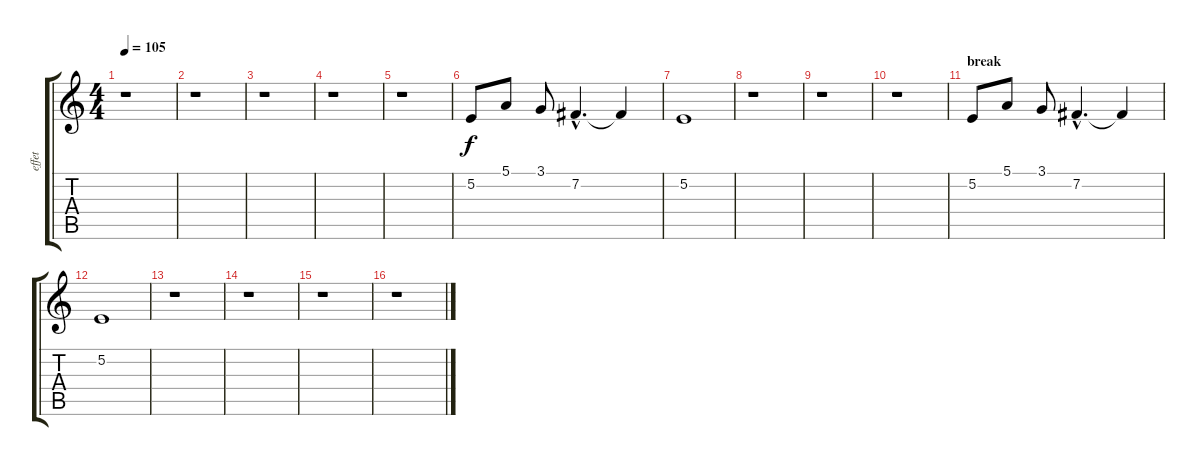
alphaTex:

\track ("effet" "effet") {instrument oboe}
\staff {score tabs}
\tuning (E4 B3 G3 D3 A2 E2) {hide}
\ts (4 4)
\tempo 105
\clef g2
\ks c
r.1{dy f} |
r.1 |
r.1 |
r.1 |
r.1 |
5.2.8 5.1.8 3.1.8 7.2{hac}.4{d} 7.2{t}.4 |
5.2.1 |
r.1 |
r.1 |
r.1 |
\section ("" "break")
5.2.8 5.1.8 3.1.8 7.2{hac}.4{d} 7.2{t}.4 |
5.2.1 |
r.1 |
r.1 |
r.1 |
r.1
